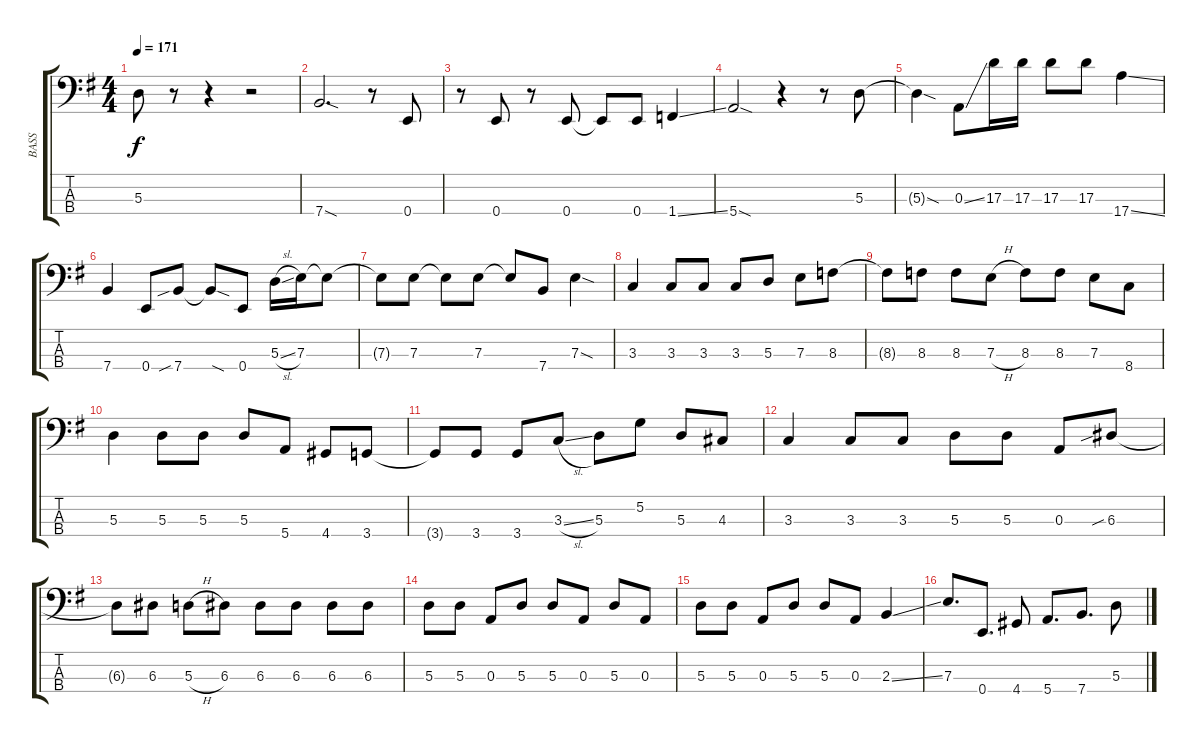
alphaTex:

\track ("BASS" "BASS") {instrument electricbassfinger}
\staff {score tabs}
\tuning (G2 D2 A1 E1) {hide}
\ts (4 4)
\tempo 171
\clef f4
\ks g
5.3{t}.8{dy f} r.8 r.4 r.2 |
7.4{sod}.2{d} r.8 0.4.8 |
r.8 0.4.8 r.8 0.4.8 0.4{t}.8 0.4.8 1.4{ss}.4 |
5.4{sod}.2 r.4 r.8 5.3.8 |
5.3{sod t}.4 0.3{ss}.8 17.3.16 17.3.16 17.3.8 17.3.8 17.4{ss}.4 |
7.4.4 0.4.8 7.4{sib}.8 7.4{sod t}.8 0.4.8 5.3{sl}.16 7.3.16 7.3{t}.8 |
7.3{t}.8 7.3.8 7.3{t}.8 7.3.8 7.3{t}.8 7.4.8 7.3{sod}.4 |
3.3.4 3.3.8 3.3.8 3.3.8 5.3.8 7.3.8 8.3.8 |
8.3{t}.8 8.3.8 8.3.8 7.3{h}.8 8.3.8 8.3.8 7.3.8 8.4.8 |
5.3.4 5.3.8 5.3.8 5.3.8 5.4.8 4.4.8 3.4.8 |
3.4{t}.8 3.4.8 3.4.8 3.3{sl}.8 5.3.8 5.2.8 5.3.8 4.3.8 |
3.3.4 3.3.8 3.3.8 5.3.8 5.3.8 0.3.8 6.3{sib}.8 |
6.3{t}.8 6.3.8 5.3{h}.8 6.3.8 6.3.8 6.3.8 6.3.8 6.3.8 |
5.3.8 5.3.8 0.3.8 5.3.8 5.3.8 0.3.8 5.3.8 0.3.8 |
5.3.8 5.3.8 0.3.8 5.3.8 5.3.8 0.3.8 2.3{ss}.4 |
7.3.8{d} 0.4.8{d} 4.4.8 5.4.8{d} 7.4.8{d} 5.3.8
